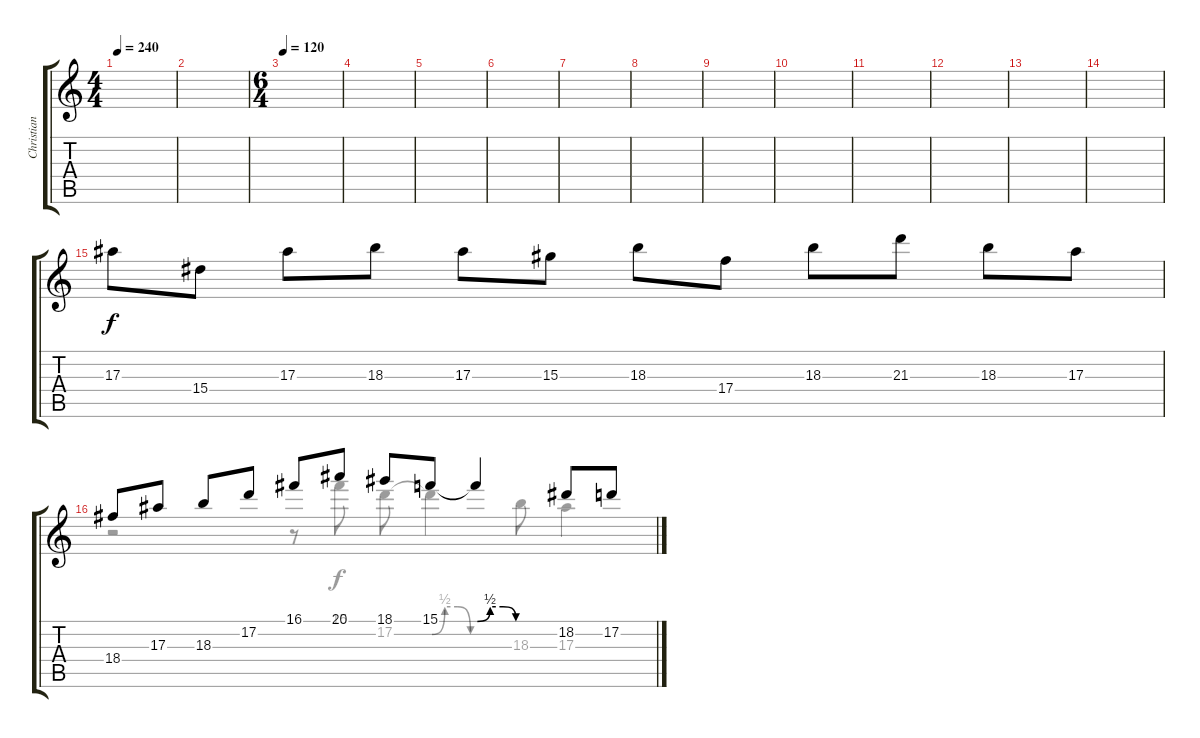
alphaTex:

\track ("Christian Muenzner - lead guitar" "Christian ") {instrument distortionguitar}
\staff {score tabs}
\tuning (D4 A3 F3 C3 G2 D2) {hide}
\voice
\ts (4 4)
\tempo 240
\clef g2
\ks c
|
|
\ts (6 4)
\tempo 120
|
|
|
|
|
|
|
|
|
|
|
|
17.3.8 15.4.8 17.3.8 18.3.8 17.3.8 15.3.8 18.3.8 17.4.8 18.3.8 21.3.8 18.3.8 17.3.8 |
18.4.8 17.3.8 18.3.8 17.2.8 16.1.8 20.1.8 18.1.8 15.1.8 15.1{be (custom 0 0 10 2 20 2 30 0 60 0) t}.4 18.2.8 17.2.8
\voice
\clef g2
\ottava regular
\simile none
\ks c
|
|
|
|
|
|
|
|
|
|
|
|
|
|
|
r.2 r.8 15.1.8 17.2.8 17.2{be (custom 0 0 10 2 20 2 30 0 60 0) t}.4 18.3.8 17.3.4
